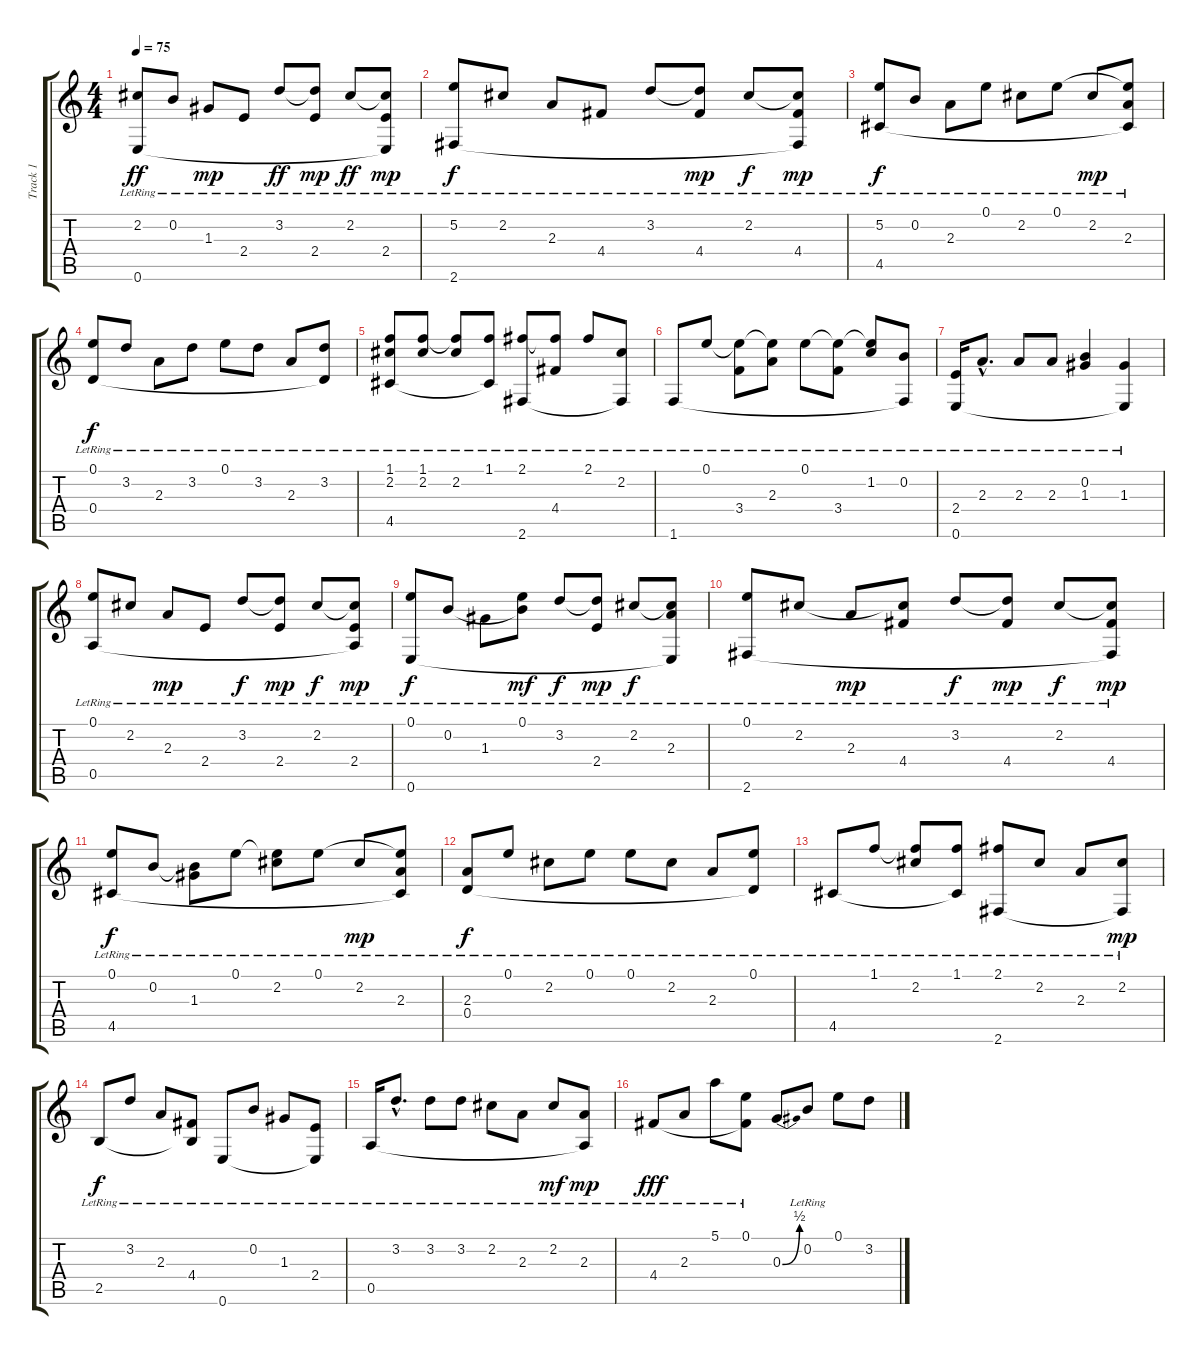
\track ("Track 1" "Track 1") {instrument electricguitarclean}
\staff {score tabs}
\tuning (E4 B3 G3 D3 A2 E2) {hide}
\ts (4 4)
\tempo 75
\clef g2
\ks c
(2.2{lr} 0.6{lr}).8{dy ff} 0.2{lr}.8 1.3{lr}.8{dy mp} 2.4{lr}.8 3.2{lr}.8{dy ff} (3.2{t} 2.4{lr}).8{dy mp} 2.2{lr}.8{dy ff} (2.2{t} 2.4{lr} 0.6{t}).8{dy mp} |
(5.2{lr} 2.6{lr}).8{dy f} 2.2{lr}.8 2.3{lr}.8 4.4{lr}.8 3.2{lr}.8 (3.2{t} 4.4{lr}).8{dy mp} 2.2{lr}.8{dy f} (2.2{t} 4.4{lr} 2.6{t}).8{dy mp} |
(5.2{lr} 4.5{lr}).8{dy f} 0.2{lr}.8 2.3{lr}.8 0.1{lr}.8 2.2{lr}.8 0.1{lr}.8 2.2{lr}.8{dy mp} (0.1{t} 2.3{lr} 4.5{t}).8 |
(0.1{lr} 0.4{lr}).8{dy f} 3.2{lr}.8 2.3{lr}.8 3.2{lr}.8 0.1{lr}.8 3.2{lr}.8 2.3{lr}.8 (3.2{lr} 0.4{t}).8 |
(1.1{lr} 2.2{lr} 4.5{lr}).8 (1.1{lr} 2.2{lr}).8 (1.1{t} 2.2{lr}).8 (1.1{lr} 4.5{t}).8 (2.1{lr} 2.6{lr}).8 (2.1{t} 4.4{lr}).8 2.1{lr}.8 (2.2{lr} 2.6{t}).8 |
1.6{lr}.8 0.1{lr}.8 (0.1{t} 3.4{lr}).8 (0.1{t} 2.3{lr}).8 0.1{lr}.8 (0.1{t} 3.4{lr}).8 (0.1{t} 1.2{lr}).8 (0.2{lr} 1.6{t}).8 |
(2.4{lr} 0.6{lr}).16 2.3{hac lr}.8{d} 2.3{lr}.8 2.3{lr}.8 (0.2{lr} 1.3{lr}).4 (1.3{lr} 0.6{t}).4 |
(0.1{lr} 0.5{lr}).8 2.2{lr}.8 2.3{lr}.8{dy mp} 2.4{lr}.8 3.2{lr}.8{dy f} (3.2{t} 2.4{lr}).8{dy mp} 2.2{lr}.8{dy f} (2.2{t} 2.4{lr} 0.5{t}).8{dy mp} |
(0.1{lr} 0.6{lr}).8{dy f} 0.2{lr}.8 1.3{lr}.8 (0.1{lr} 0.2{t}).8{dy mf} 3.2{lr}.8{dy f} (3.2{t} 2.4{lr}).8{dy mp} 2.2{lr}.8{dy f} (2.2{t} 2.3{lr} 0.6{t}).8 |
(0.1{lr} 2.6{lr}).8 2.2{lr}.8 2.3{lr}.8{dy mp} (2.2{t} 4.4{lr}).8 3.2{lr}.8{dy f} (3.2{t} 4.4{lr}).8{dy mp} 2.2{lr}.8{dy f} (2.2{t} 4.4{lr} 2.6{t}).8{dy mp} |
(0.1{lr} 4.5{lr}).8{dy f} 0.2{lr}.8 (0.2{t} 1.3{lr}).8 0.1{lr}.8 (0.1{t} 2.2{lr}).8 0.1{lr}.8 2.2{lr}.8{dy mp} (0.1{t} 2.3{lr} 4.5{t}).8 |
(2.3{lr} 0.4{lr}).8{dy f} 0.1{lr}.8 2.2{lr}.8 0.1{lr}.8 0.1{lr}.8 2.2{lr}.8 2.3{lr}.8 (0.1{lr} 0.4{t}).8 |
4.5{lr}.8 1.1{lr}.8 (1.1{t} 2.2{lr}).8 (1.1{lr} 4.5{t}).8 (2.1{lr} 2.6{lr}).8 2.2{lr}.8 2.3{lr}.8 (2.2{lr} 2.6{t}).8{dy mp} |
2.5{lr}.8{dy f} 3.2{lr}.8 2.3{lr}.8 (4.4{lr} 2.5{t}).8 0.6{lr}.8 0.2{lr}.8 1.3{lr}.8 (2.4{lr} 0.6{t}).8 |
0.5{lr}.16 3.2{hac lr}.8{d} 3.2{lr}.8 3.2{lr}.8 2.2{lr}.8 2.3{lr}.8 2.2{lr}.8{dy mf} (2.3{lr} 0.5{t}).8{dy mp} |
4.4{lr}.8{dy fff volume 16} 2.3{lr}.8 5.1{lr}.8 (0.1{lr} 4.4{t}).8 0.3{be (bend 0 0 60 2)}.8 0.2{lr}.8 0.1.8 3.2.8
